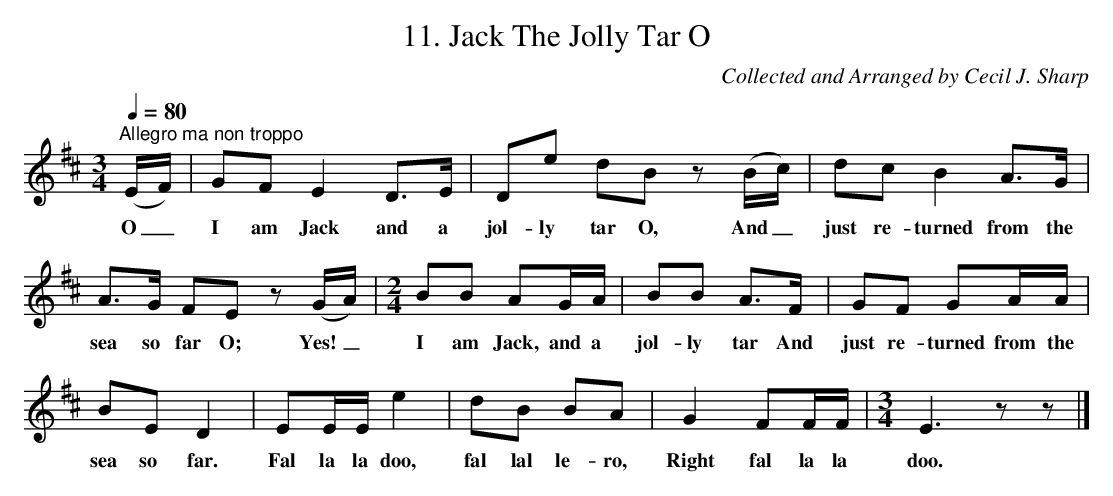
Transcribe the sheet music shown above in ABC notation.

X:1
T:11. Jack The Jolly Tar O
C:Collected and Arranged by Cecil J. Sharp
L:1/8
Q:1/4=80
M:3/4
K:Edor
"^Allegro ma non troppo" (E/F/) | GF E2 D>E | De dB z (B/c/) | dc B2 A>G |$ A>G FE z (G/A/) |
w: O _|I am Jack and a|jol- ly tar O, And _|just re- turned from the|sea so far O; Yes! _|
[M:2/4] BB AG/A/ | BB A>F | GF GA/A/ |$ BE D2 | EE/E/ e2 | dB BA | G2 FF/F/ |[M:3/4] E3 z z |]
w: I am Jack, and a|jol- ly tar And|just re- turned from the|sea so far.|Fal la la doo,|fal lal le- ro,|Right fal la la|doo.|
